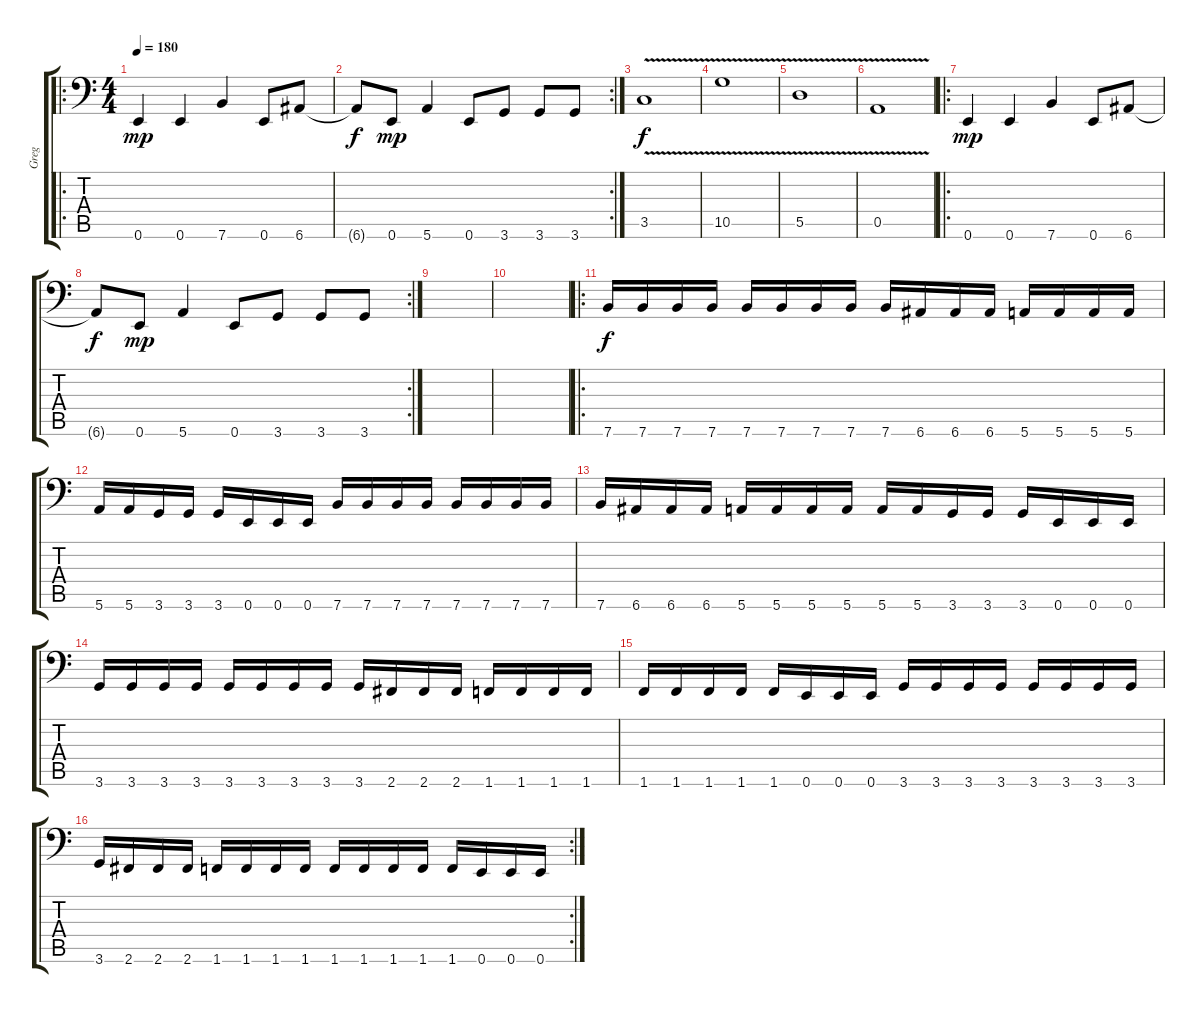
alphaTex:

\track ("Greg" "Greg") {instrument slapbass2}
\staff {score tabs}
\tuning (E3 B2 G2 D2 A1 E1) {hide}
\ro
\ts (4 4)
\tempo 180
\clef f4
\ks c
0.6.4{dy mp} 0.6.4 7.6.4 0.6.8 6.6.8 |
\rc 2
6.6{t}.8{dy f} 0.6.8{dy mp} 5.6.4 0.6.8 3.6.8 3.6.8 3.6.8 |
3.5{v}.1{dy f} |
10.5{v}.1 |
5.5{v}.1 |
0.5{v}.1 |
\ro
0.6.4{dy mp} 0.6.4 7.6.4 0.6.8 6.6.8 |
\rc 2
6.6{t}.8{dy f} 0.6.8{dy mp} 5.6.4 0.6.8 3.6.8 3.6.8 3.6.8 |
|
|
\ro
7.6.16{dy f} 7.6.16 7.6.16 7.6.16 7.6.16 7.6.16 7.6.16 7.6.16 7.6.16 6.6.16 6.6.16 6.6.16 5.6.16 5.6.16 5.6.16 5.6.16 |
5.6.16 5.6.16 3.6.16 3.6.16 3.6.16 0.6.16 0.6.16 0.6.16 7.6.16 7.6.16 7.6.16 7.6.16 7.6.16 7.6.16 7.6.16 7.6.16 |
7.6.16 6.6.16 6.6.16 6.6.16 5.6.16 5.6.16 5.6.16 5.6.16 5.6.16 5.6.16 3.6.16 3.6.16 3.6.16 0.6.16 0.6.16 0.6.16 |
3.6.16 3.6.16 3.6.16 3.6.16 3.6.16 3.6.16 3.6.16 3.6.16 3.6.16 2.6.16 2.6.16 2.6.16 1.6.16 1.6.16 1.6.16 1.6.16 |
1.6.16 1.6.16 1.6.16 1.6.16 1.6.16 0.6.16 0.6.16 0.6.16 3.6.16 3.6.16 3.6.16 3.6.16 3.6.16 3.6.16 3.6.16 3.6.16 |
\rc 2
3.6.16 2.6.16 2.6.16 2.6.16 1.6.16 1.6.16 1.6.16 1.6.16 1.6.16 1.6.16 1.6.16 1.6.16 1.6.16 0.6.16 0.6.16 0.6.16
